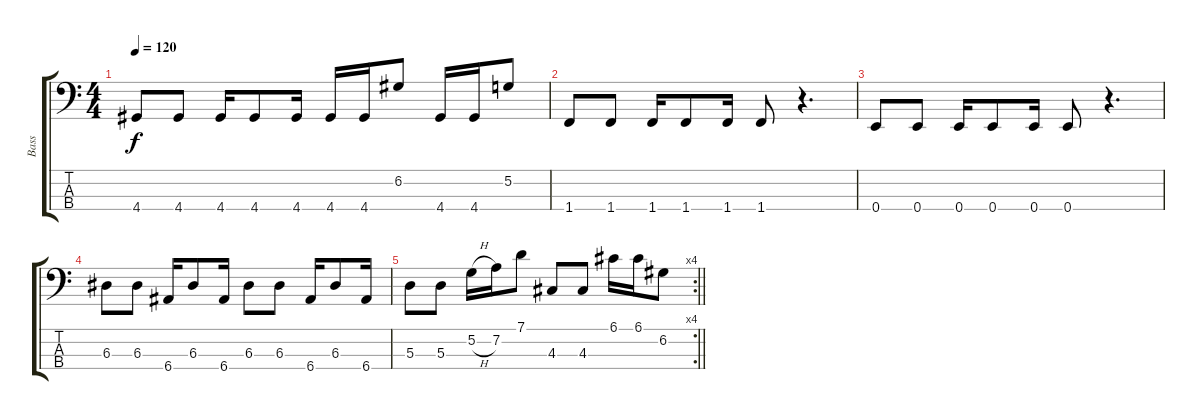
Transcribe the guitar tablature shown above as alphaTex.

\track ("Bass" "Bass") {instrument electricbassfinger}
\staff {score tabs}
\tuning (G2 D2 A1 E1) {hide}
\ts (4 4)
\tempo 120
\clef f4
\ks c
4.4.8{dy f} 4.4.8 4.4.16 4.4.8 4.4.16 4.4.16 4.4.16 6.2.8 4.4.16 4.4.16 5.2.8 |
1.4.8 1.4.8 1.4.16 1.4.8 1.4.16 1.4.8 r.4{d} |
0.4.8 0.4.8 0.4.16 0.4.8 0.4.16 0.4.8 r.4{d} |
6.3.8 6.3.8 6.4.16 6.3.8 6.4.16 6.3.8 6.3.8 6.4.16 6.3.8 6.4.16 |
\rc 4
\barLineRight lightlight
5.3.8 5.3.8 5.2{h}.16 7.2.16 7.1.8 4.3.8 4.3.8 6.1.16 6.1.16 6.2.8
